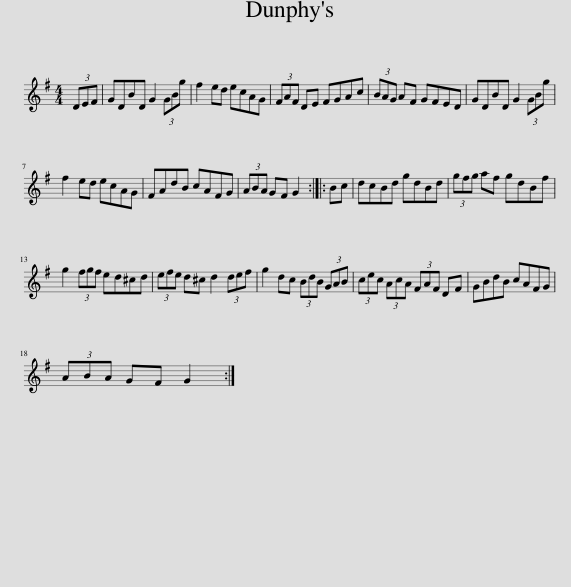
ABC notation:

X:1
L:1/8
M:4/4
I:linebreak $
K:G
V:1 treble
V:1
 (3DEF | GDBD G2 (3GBg | f2 ed ecAG | (3FAF DE FGAc | (3BAG AF GFED | %5
 GDBD G2 (3GBg |$ f2 ed ecAG | FAdB cAFG | (3ABA GF G2 :: Bc | %10
 dcBd gdBd | (3gfg af gdBf |$ g2 (3fgf ed^cd | (3efe d^c d2 (3def | g2 dc (3BdB (3GAB | %15
 (3cec (3AcA (3FAF DF | GBdB cAFG |$ (3ABA GF G2 :| %18
